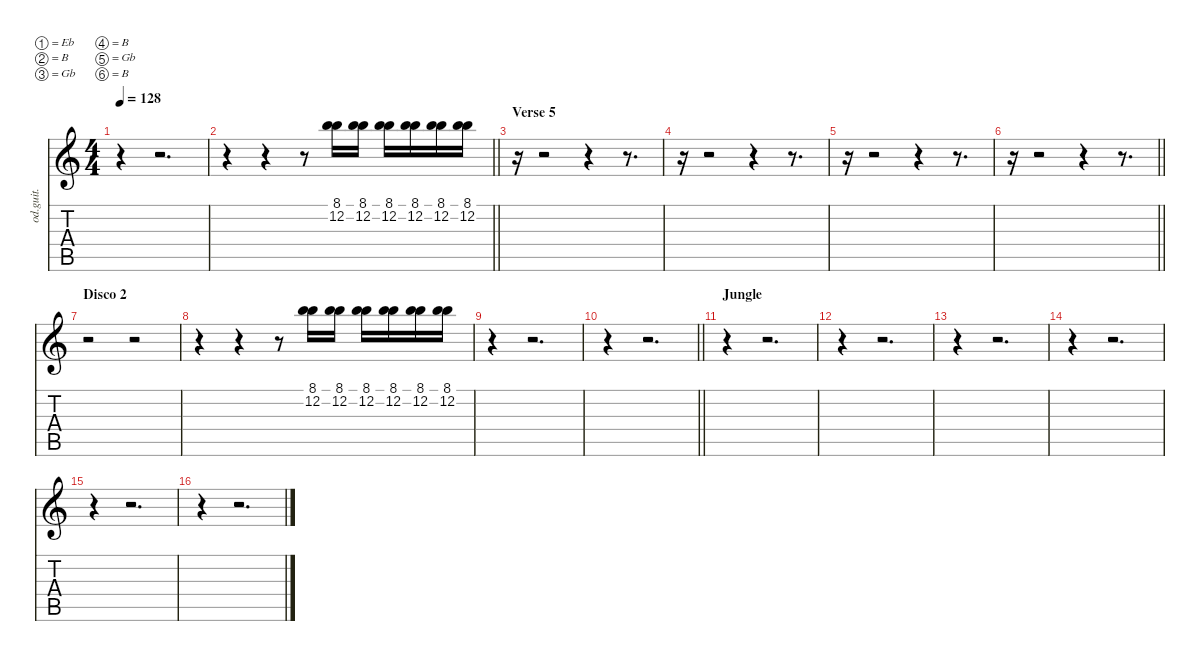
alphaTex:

\defaultSystemsLayout 4
\hideDynamics
\bracketExtendMode nobrackets
\otherSystemsTrackNameOrientation horizontal
\track ("Townsend" "od.guit.") {instrument overdrivenguitar}
\staff {score tabs}
\tuning (Eb4 B3 Gb3 B2 Gb2 B1)
\ts (4 4)
\tempo 128
\clef g2
\ks c
r.4{dy f beam Down} r.2{d beam Down} |
\barLineRight lightlight
r.4{beam Down} r.4{beam Down} r.8{beam Down} (8.1 12.2).16{beam Down} (8.1 12.2).16{beam Down} (8.1 12.2).16{beam Down} (8.1 12.2).16{beam Down} (8.1 12.2).16{beam Down} (8.1 12.2).16{beam Down} |
\section ("" "Verse 5")
r.16{beam Down} r.2{beam Down} r.4{beam Down} r.8{d beam Down} |
r.16{beam Down} r.2{beam Down} r.4{beam Down} r.8{d beam Down} |
r.16{beam Down} r.2{beam Down} r.4{beam Down} r.8{d beam Down} |
\barLineRight lightlight
r.16{beam Down} r.2{beam Down} r.4{beam Down} r.8{d beam Down} |
\section ("" "Disco 2")
r.2{beam Down} r.2{beam Down} |
r.4{beam Down} r.4{beam Down} r.8{beam Down} (8.1 12.2).16{beam Down} (8.1 12.2).16{beam Down} (8.1 12.2).16{beam Down} (8.1 12.2).16{beam Down} (8.1 12.2).16{beam Down} (8.1 12.2).16{beam Down} |
r.4{beam Down} r.2{d beam Down} |
\barLineRight lightlight
r.4{beam Down} r.2{d beam Down} |
\section ("" "Jungle")
r.4{beam Down} r.2{d beam Down} |
r.4{beam Down} r.2{d beam Down} |
r.4{beam Down} r.2{d beam Down} |
r.4{beam Down} r.2{d beam Down} |
r.4{beam Down} r.2{d beam Down} |
r.4{beam Down} r.2{d beam Down}
